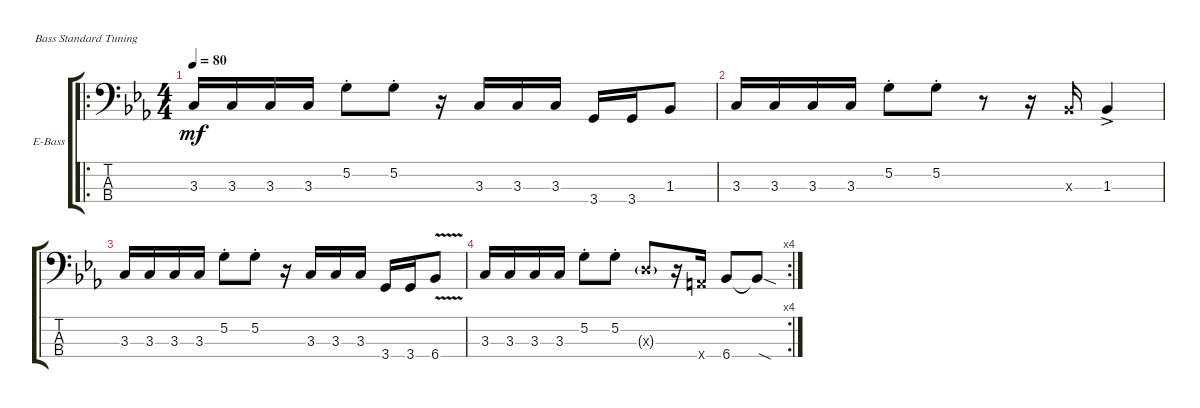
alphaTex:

\defaultSystemsLayout 4
\bracketExtendMode groupsimilarinstruments
\firstSystemTrackNameOrientation horizontal
\otherSystemsTrackNameOrientation horizontal
\track ("Electric Bass" "E-Bass") {instrument electricbassfinger}
\staff {score tabs}
\tuning (G2 D2 A1 E1)
\ro
\ts (4 4)
\tempo 80
\clef f4
\ks eb
3.3.16{dy mf instrument electricbassfinger} 3.3.16 3.3.16 3.3.16 5.2{st}.8 5.2{st}.8 r.16 3.3.16 3.3.16 3.3.16 3.4.16 3.4.16 1.3.8 |
3.3.16 3.3.16 3.3.16 3.3.16 5.2{st}.8 5.2{st}.8 r.8 r.16 1.3{x}.16 1.3{ac}.4 |
3.3.16 3.3.16 3.3.16 3.3.16 5.2{st}.8 5.2{st}.8 r.16 3.3.16 3.3.16 3.3.16 3.4.16 3.4.16 6.4{v}.8 |
\rc 4
3.3.16 3.3.16 3.3.16 3.3.16 5.2{st}.8 5.2{st}.8 5.3{g x}.8 r.16 5.4{x}.16 6.4.8 6.4{sod t}.8
